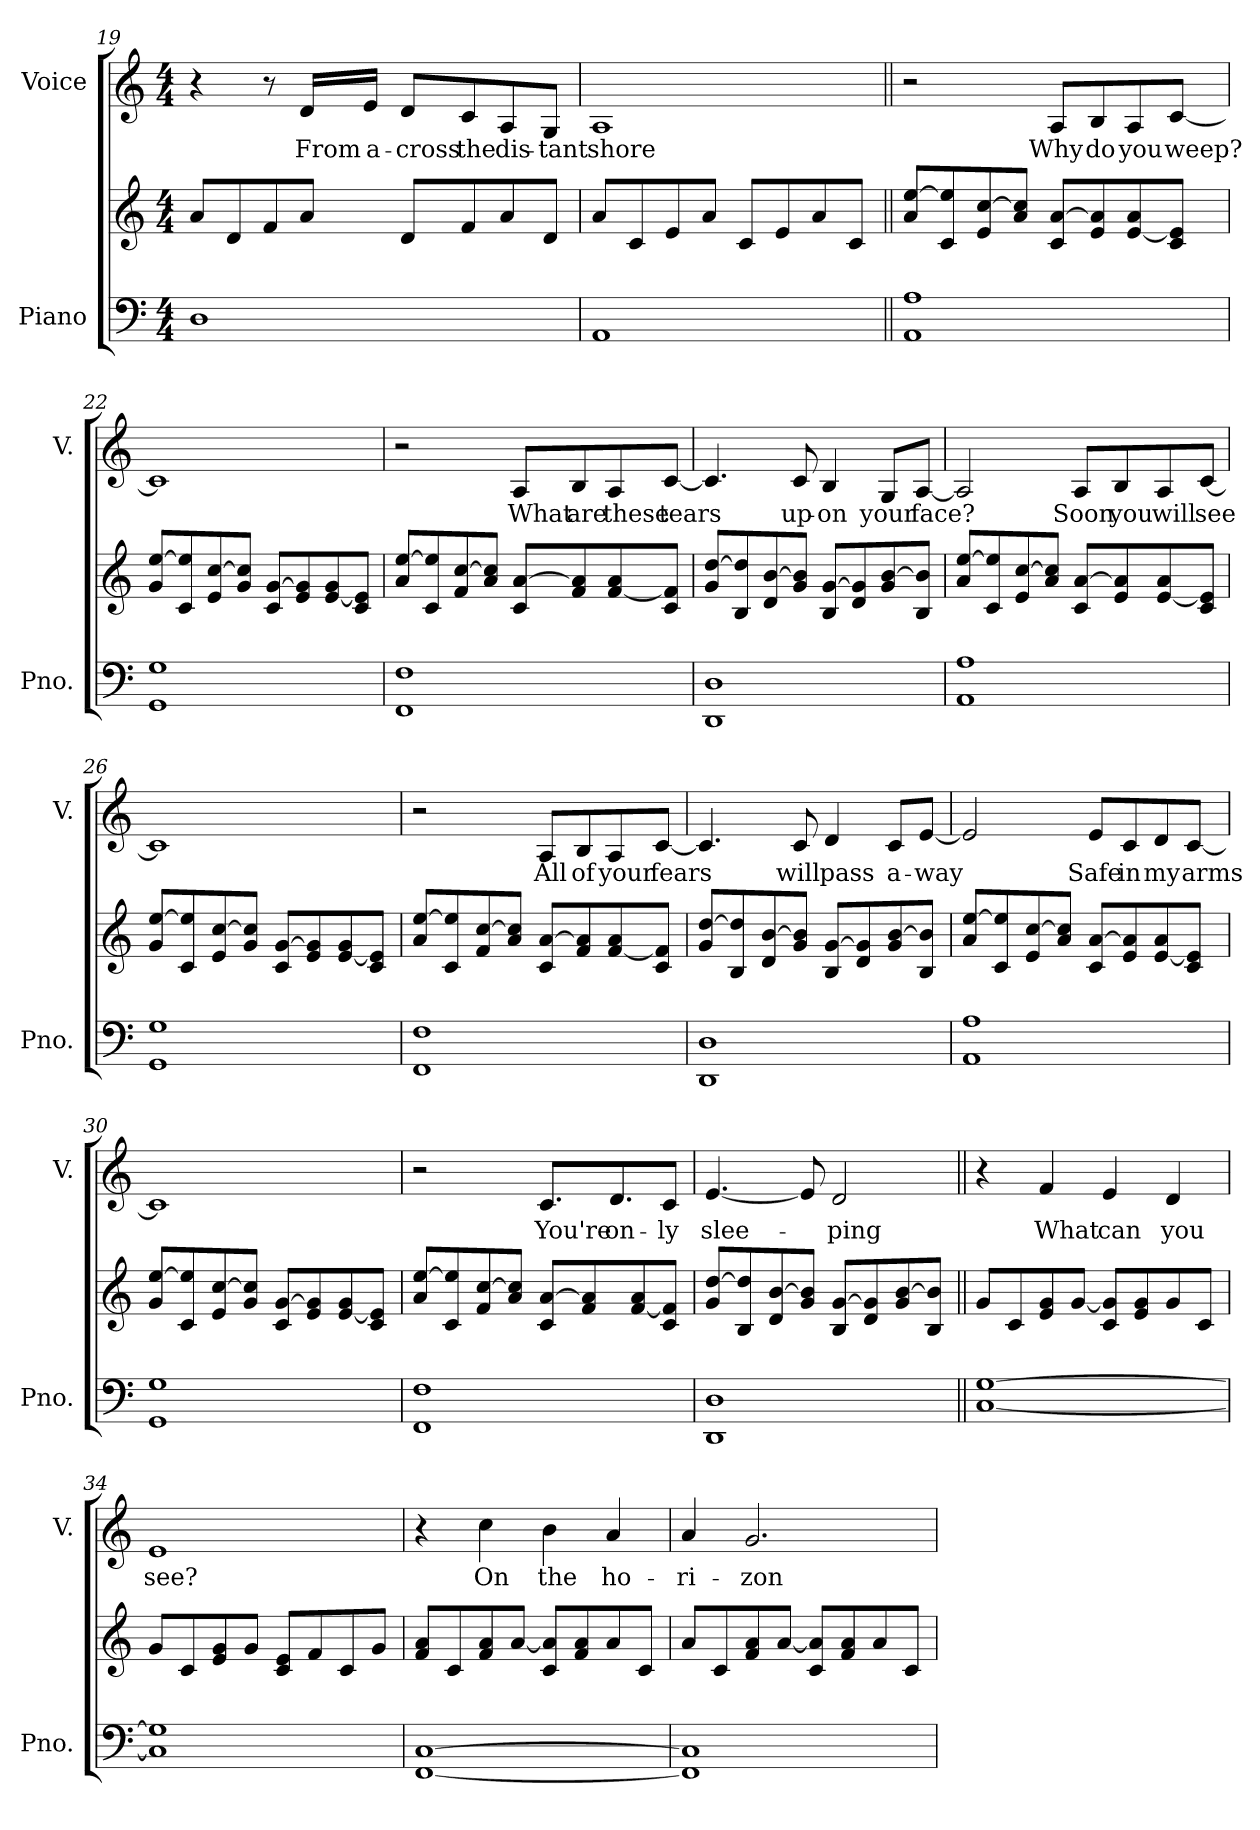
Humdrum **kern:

**kern	**kern	**kern	**text
*part2	*part2	*part1	*part1
*staff3	*staff2	*staff1	*staff1
*I"Piano	*	*I"Voice	*
*I'Pno.	*	*I'V.	*
*clefF4	*clefG2	*clefG2	*
*k[]	*k[]	*k[]	*
*M4/4	*M4/4	*M4/4	*
=19	=19	=19	=19
1D	8a/L	4r	.
.	8d/	.	.
.	8f/	8r	.
!	!	!	!LO:LY:b
.	8a/J	16d/LL	From
!	!	!	!LO:LY:b
.	.	16e/JJ	a-
!	!	!	!LO:LY:b
.	8d/L	8d/L	-cross
!	!	!	!LO:LY:b
.	8f/	8c/	the
!	!	!	!LO:LY:b
.	8a/	8A/	dis-
!	!	!	!LO:LY:b
.	8d/J	8G/J	-tant
=20	=20	=20	=20
!	!	!	!LO:LY:b
1AA	8a/L	1A	shore
.	8c/	.	.
.	8e/	.	.
.	8a/J	.	.
.	8c/L	.	.
.	8e/	.	.
.	8a/	.	.
.	8c/J	.	.
!!LO:PB:g=z
=21||	=21||	=21||	=21||
1AA 1A	8a/ [8ee/L	2r	.
.	8c/ 8ee/]	.	.
.	8e/ [8cc/	.	.
.	8a/ 8cc/]J	.	.
!	!	!	!LO:LY:b
.	8c/ [8a/L	8A/L	Why
!	!	!	!LO:LY:b
.	8e/ 8a/]	8B/	do
!	!	!	!LO:LY:b
.	[8e/ 8a/	8A/	you
!	!	!	!LO:LY:b
.	8c/ 8e/]J	[8c/J	weep?
=22	=22	=22	=22
1GG 1G	8g/ [8ee/L	1c]	.
.	8c/ 8ee/]	.	.
.	8e/ [8cc/	.	.
.	8g/ 8cc/]J	.	.
.	8c/ [8g/L	.	.
.	8e/ 8g/]	.	.
.	[8e/ 8g/	.	.
.	8c/ 8e/]J	.	.
=23	=23	=23	=23
1FF 1F	8a/ [8ee/L	2r	.
.	8c/ 8ee/]	.	.
.	8f/ [8cc/	.	.
.	8a/ 8cc/]J	.	.
!	!	!	!LO:LY:b
.	8c/ [8a/L	8A/L	What
!	!	!	!LO:LY:b
.	8f/ 8a/]	8B/	are
!	!	!	!LO:LY:b
.	[8f/ 8a/	8A/	these
!	!	!	!LO:LY:b
.	8c/ 8f/]J	[8c/J	tears
=24	=24	=24	=24
1DD 1D	8g/ [8dd/L	4.c/]	.
.	8B/ 8dd/]	.	.
.	8d/ [8b/	.	.
!	!	!	!LO:LY:b
.	8g/ 8b/]J	8c/	up-
!	!	!	!LO:LY:b
.	8B/ [8g/L	4B/	-on
.	8d/ 8g/]	.	.
!	!	!	!LO:LY:b
.	8g/ [8b/	8G/L	your
!	!	!	!LO:LY:b
.	8B/ 8b/]J	[8A/J	face?
!!LO:LB:g=z
=25	=25	=25	=25
1AA 1A	8a/ [8ee/L	2A/]	.
.	8c/ 8ee/]	.	.
.	8e/ [8cc/	.	.
.	8a/ 8cc/]J	.	.
!	!	!	!LO:LY:b
.	8c/ [8a/L	8A/L	Soon
!	!	!	!LO:LY:b
.	8e/ 8a/]	8B/	you
!	!	!	!LO:LY:b
.	[8e/ 8a/	8A/	will
!	!	!	!LO:LY:b
.	8c/ 8e/]J	[8c/J	see
=26	=26	=26	=26
1GG 1G	8g/ [8ee/L	1c]	.
.	8c/ 8ee/]	.	.
.	8e/ [8cc/	.	.
.	8g/ 8cc/]J	.	.
.	8c/ [8g/L	.	.
.	8e/ 8g/]	.	.
.	[8e/ 8g/	.	.
.	8c/ 8e/]J	.	.
=27	=27	=27	=27
1FF 1F	8a/ [8ee/L	2r	.
.	8c/ 8ee/]	.	.
.	8f/ [8cc/	.	.
.	8a/ 8cc/]J	.	.
!	!	!	!LO:LY:b
.	8c/ [8a/L	8A/L	All
!	!	!	!LO:LY:b
.	8f/ 8a/]	8B/	of
!	!	!	!LO:LY:b
.	[8f/ 8a/	8A/	your
!	!	!	!LO:LY:b
.	8c/ 8f/]J	[8c/J	fears
=28	=28	=28	=28
1DD 1D	8g/ [8dd/L	4.c/]	.
.	8B/ 8dd/]	.	.
.	8d/ [8b/	.	.
!	!	!	!LO:LY:b
.	8g/ 8b/]J	8c/	will
!	!	!	!LO:LY:b
.	8B/ [8g/L	4d/	pass
.	8d/ 8g/]	.	.
!	!	!	!LO:LY:b
.	8g/ [8b/	8c/L	a-
!	!	!	!LO:LY:b
.	8B/ 8b/]J	[8e/J	-way
!!LO:LB:g=z
=29	=29	=29	=29
1AA 1A	8a/ [8ee/L	2e/]	.
.	8c/ 8ee/]	.	.
.	8e/ [8cc/	.	.
.	8a/ 8cc/]J	.	.
!	!	!	!LO:LY:b
.	8c/ [8a/L	8e/L	Safe
!	!	!	!LO:LY:b
.	8e/ 8a/]	8c/	in
!	!	!	!LO:LY:b
.	[8e/ 8a/	8d/	my
!	!	!	!LO:LY:b
.	8c/ 8e/]J	[8c/J	arms
=30	=30	=30	=30
1GG 1G	8g/ [8ee/L	1c]	.
.	8c/ 8ee/]	.	.
.	8e/ [8cc/	.	.
.	8g/ 8cc/]J	.	.
.	8c/ [8g/L	.	.
.	8e/ 8g/]	.	.
.	[8e/ 8g/	.	.
.	8c/ 8e/]J	.	.
=31	=31	=31	=31
1FF 1F	8a/ [8ee/L	2r	.
.	8c/ 8ee/]	.	.
.	8f/ [8cc/	.	.
.	8a/ 8cc/]J	.	.
!	!	!	!LO:LY:b
.	8c/ [8a/L	8.c/L	You're
.	8f/ 8a/]	.	.
!	!	!	!LO:LY:b
.	.	8.d/	on-
.	[8f/ 8a/	.	.
!	!	!	!LO:LY:b
.	8c/ 8f/]J	8c/J	-ly
=32	=32	=32	=32
!	!	!	!LO:LY:b
1DD 1D	8g/ [8dd/L	[4.e/	slee-
.	8B/ 8dd/]	.	.
.	8d/ [8b/	.	.
.	8g/ 8b/]J	8e/]	.
!	!	!	!LO:LY:b
.	8B/ [8g/L	2d/	-ping
.	8d/ 8g/]	.	.
.	8g/ [8b/	.	.
.	8B/ 8b/]J	.	.
!!LO:LB:g=z
=33||	=33||	=33||	=33||
[1C [1G	8g/L	4r	.
.	8c/	.	.
!	!	!	!LO:LY:b
.	8e/ 8g/	4f/	What
.	[8g/J	.	.
!	!	!	!LO:LY:b
.	8c/ 8g/]L	4e/	can
.	8e/ 8g/	.	.
!	!	!	!LO:LY:b
.	8g/	4d/	you
.	8c/J	.	.
=34	=34	=34	=34
!	!	!	!LO:LY:b
1C] 1G]	8g/L	1e	see?
.	8c/	.	.
.	8e/ 8g/	.	.
.	8g/J	.	.
.	8c/ 8e/L	.	.
.	8f/	.	.
.	8c/	.	.
.	8g/J	.	.
=35	=35	=35	=35
[1FF [1C	8f/ 8a/L	4r	.
.	8c/	.	.
!	!	!	!LO:LY:b
.	8f/ 8a/	4cc\	On
.	[8a/J	.	.
!	!	!	!LO:LY:b
.	8c/ 8a/]L	4b\	the
.	8f/ 8a/	.	.
!	!	!	!LO:LY:b
.	8a/	4a/	ho-
.	8c/J	.	.
=36	=36	=36	=36
!	!	!	!LO:LY:b
1FF] 1C]	8a/L	4a/	-ri-
.	8c/	.	.
!	!	!	!LO:LY:b
.	8f/ 8a/	2.g/	-zon
.	[8a/J	.	.
.	8c/ 8a/]L	.	.
.	8f/ 8a/	.	.
.	8a/	.	.
.	8c/J	.	.
=	=	=	=
*-	*-	*-	*-
